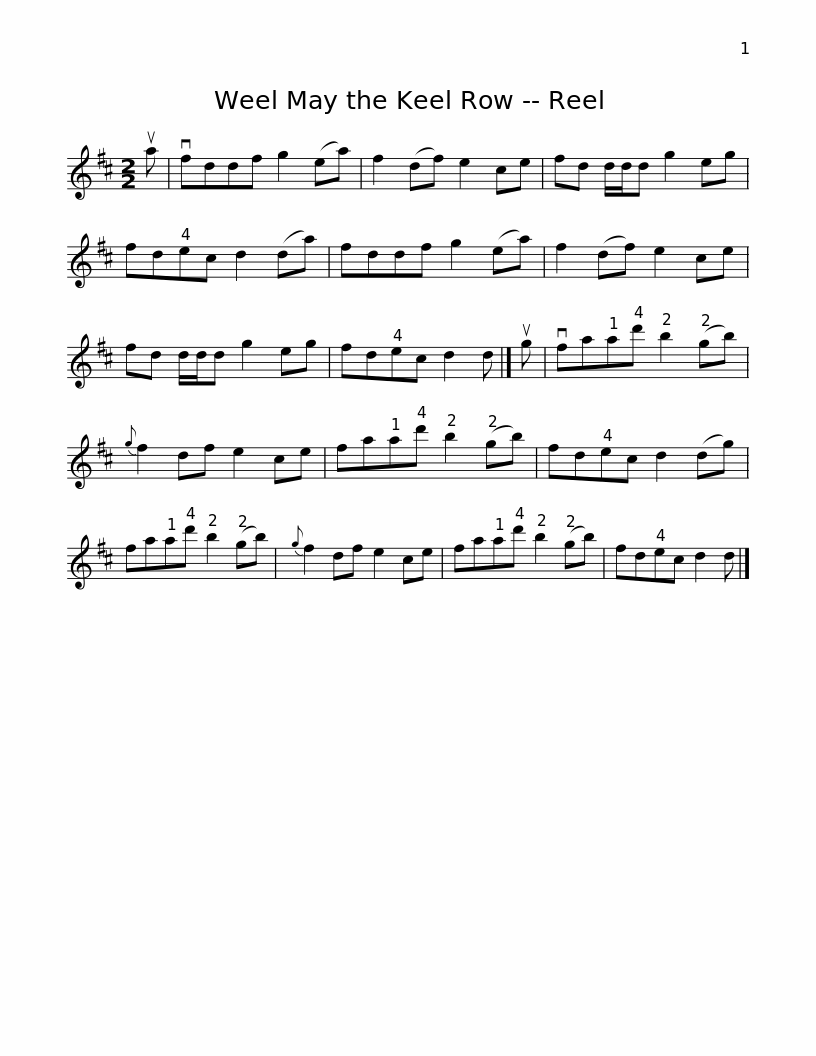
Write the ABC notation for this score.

X:1
L:1/8
M:2/2
I:linebreak $
K:D
V:1 treble
V:1
 ua | vfddf g2 (ea) | f2 (df) e2 ce | fd d/d/d g2 eg | fdec d2 (da) | %5
 fddf g2 (ea) | f2 (df) e2 ce |$ fd d/d/d g2 eg | fdec d2 d |] ug | %10
 vfaad' b2 (gb) |{g} f2 df e2 ce | faad' b2 (gb) |$ fdec d2 (dg) | faad' b2 (gb) | %15
{g} f2 df e2 ce | faad' b2 (gb) | fdec d2 d |] %18
